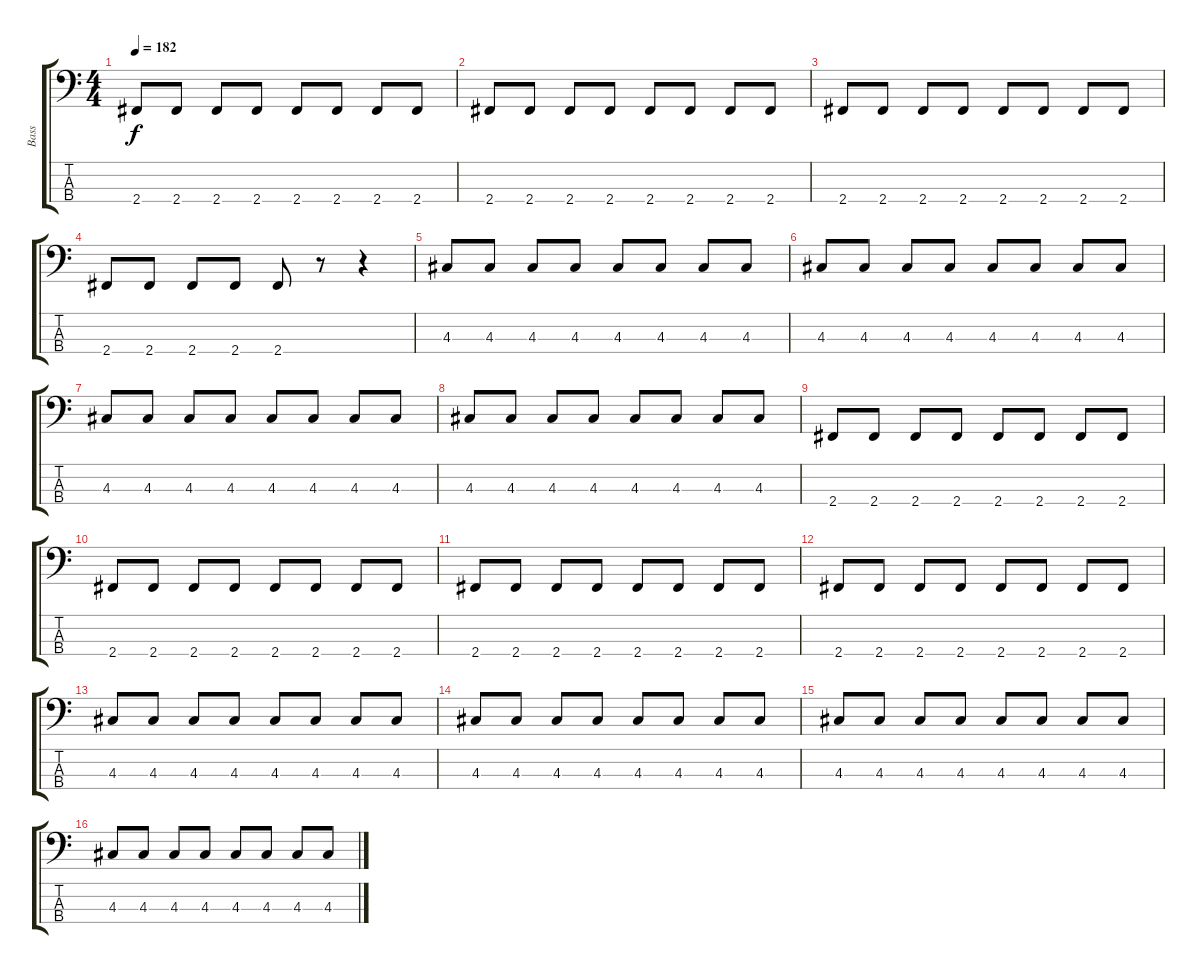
\track ("Bass" "Bass") {instrument electricbassfinger}
\staff {score tabs}
\tuning (G2 D2 A1 E1) {hide}
\ts (4 4)
\tempo 182
\clef f4
\ks c
2.4.8{dy f} 2.4.8 2.4.8 2.4.8 2.4.8 2.4.8 2.4.8 2.4.8 |
2.4.8 2.4.8 2.4.8 2.4.8 2.4.8 2.4.8 2.4.8 2.4.8 |
2.4.8 2.4.8 2.4.8 2.4.8 2.4.8 2.4.8 2.4.8 2.4.8 |
2.4.8 2.4.8 2.4.8 2.4.8 2.4.8 r.8 r.4 |
4.3.8 4.3.8 4.3.8 4.3.8 4.3.8 4.3.8 4.3.8 4.3.8 |
4.3.8 4.3.8 4.3.8 4.3.8 4.3.8 4.3.8 4.3.8 4.3.8 |
4.3.8 4.3.8 4.3.8 4.3.8 4.3.8 4.3.8 4.3.8 4.3.8 |
4.3.8 4.3.8 4.3.8 4.3.8 4.3.8 4.3.8 4.3.8 4.3.8 |
2.4.8 2.4.8 2.4.8 2.4.8 2.4.8 2.4.8 2.4.8 2.4.8 |
2.4.8 2.4.8 2.4.8 2.4.8 2.4.8 2.4.8 2.4.8 2.4.8 |
2.4.8 2.4.8 2.4.8 2.4.8 2.4.8 2.4.8 2.4.8 2.4.8 |
2.4.8 2.4.8 2.4.8 2.4.8 2.4.8 2.4.8 2.4.8 2.4.8 |
4.3.8 4.3.8 4.3.8 4.3.8 4.3.8 4.3.8 4.3.8 4.3.8 |
4.3.8 4.3.8 4.3.8 4.3.8 4.3.8 4.3.8 4.3.8 4.3.8 |
4.3.8 4.3.8 4.3.8 4.3.8 4.3.8 4.3.8 4.3.8 4.3.8 |
4.3.8 4.3.8 4.3.8 4.3.8 4.3.8 4.3.8 4.3.8 4.3.8
